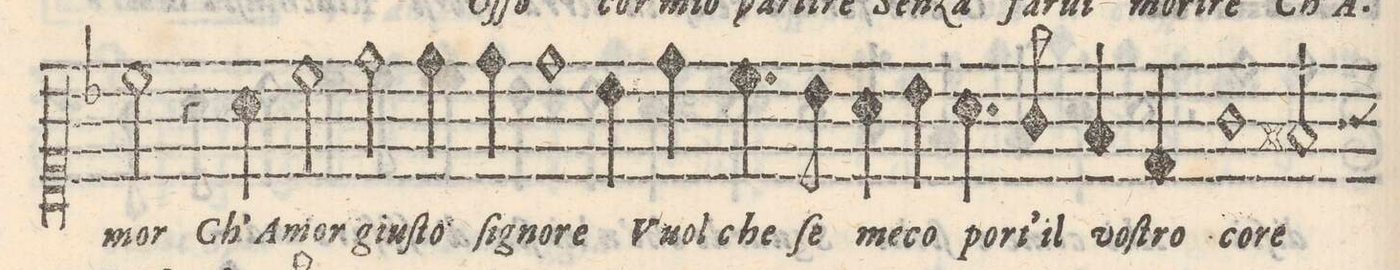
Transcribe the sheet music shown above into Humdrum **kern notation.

**kern	**text
*I"Canto	*
*clefC1	*
*k[b-]	*
*met(C)	*
*M2/1	*
2cc\	-mor
=4-	=4-
4r	.
4a\	Ch'A-
2cc\	-mor
2dd\	giuſ-
4dd\	-to
4dd\	ſi-
=5-	=5-
1dd	-gno-
4b\	-re
4dd\	Vuol
4.cc\	che
8b\	ſe
=6-	=6-
4a\	me-
4b\	-co
4.a\	por-
8g/	-t'il
4f/	voſ-
4d/	-tro
1g\	co-
=7-	=7-
2f#X/	-re
*-	*-
